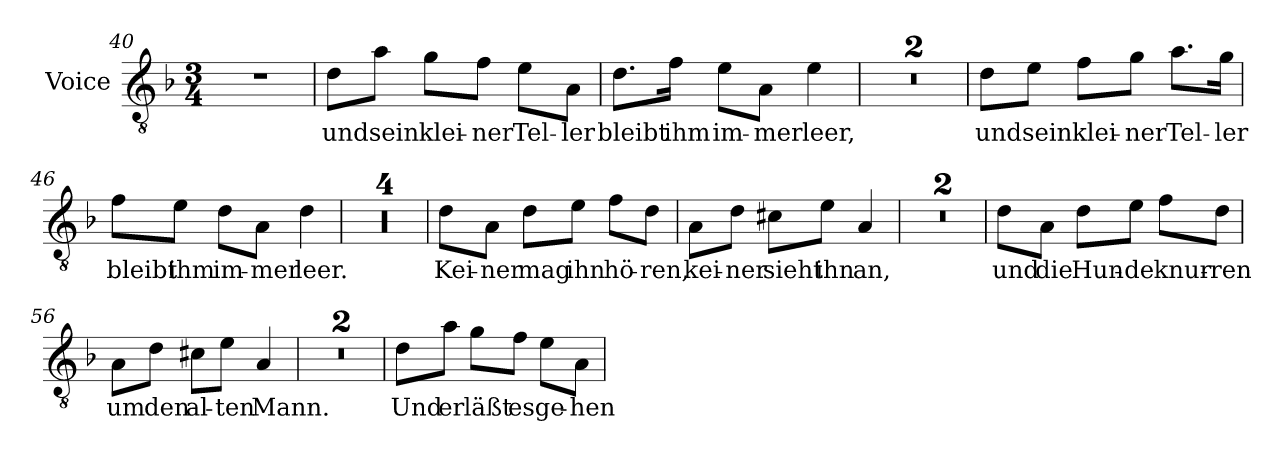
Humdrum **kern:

**kern	**text
*part1	*part1
*staff1	*staff1
*I"Voice	*
*clefGv2	*
*ITrd7c12	*
*k[b-]	*
*F:	*
*M3/4	*
=40	=40
!LO:N:vis=1	!
2.r	.
=41	=41
!	!LO:LY:b:color=#000000
8Di\L	und
!	!LO:LY:b:color=#000000
8Ai\J	sein
!	!LO:LY:b:color=#000000
8Gi\L	klei-
!	!LO:LY:b:color=#000000
8Fi\J	-ner
!	!LO:LY:b:color=#000000
8Ei\L	Tel-
!	!LO:LY:b:color=#000000
8AAi\J	-ler
!!LO:LB:g=z
=42	=42
!	!LO:LY:b:color=#000000
8.Di\L	bleibt
!	!LO:LY:b:color=#000000
16Fi\Jk	ihm
!	!LO:LY:b:color=#000000
8Ei\L	im-
!	!LO:LY:b:color=#000000
8AAi\J	-mer
!	!LO:LY:b:color=#000000
4Ei\	leer,
=43	=43
!LO:N:vis=1	!
2.r	.
=44	=44
!LO:N:vis=1	!
2.r	.
=45	=45
!	!LO:LY:b:color=#000000
8Di\L	und
!	!LO:LY:b:color=#000000
8Ei\J	sein
!	!LO:LY:b:color=#000000
8Fi\L	klei-
!	!LO:LY:b:color=#000000
8Gi\J	-ner
!	!LO:LY:b:color=#000000
8.Ai\L	Tel-
!	!LO:LY:b:color=#000000
16Gi\Jk	-ler
=46	=46
!	!LO:LY:b:color=#000000
8Fi\L	bleibt
!	!LO:LY:b:color=#000000
8Ei\J	ihm
!	!LO:LY:b:color=#000000
8Di\L	im-
!	!LO:LY:b:color=#000000
8AAi\J	-mer
!	!LO:LY:b:color=#000000
4Di\	leer.
=47	=47
!LO:N:vis=1	!
2.r	.
=48	=48
!LO:N:vis=1	!
2.r	.
=49	=49
!LO:N:vis=1	!
2.r	.
!!LO:LB:g=z
=50	=50
!LO:N:vis=1	!
2.r	.
=51	=51
!	!LO:LY:b:color=#000000
8Di\L	Kei-
!	!LO:LY:b:color=#000000
8AAi\J	-ner
!	!LO:LY:b:color=#000000
8Di\L	mag
!	!LO:LY:b:color=#000000
8Ei\J	ihn
!	!LO:LY:b:color=#000000
8Fi\L	hö-
!	!LO:LY:b:color=#000000
8Di\J	-ren,
=52	=52
!	!LO:LY:b:color=#000000
8AAi\L	kei-
!	!LO:LY:b:color=#000000
8Di\J	-ner
!	!LO:LY:b:color=#000000
8C#Xi\L	sieht
!	!LO:LY:b:color=#000000
8Ei\J	ihn
!	!LO:LY:b:color=#000000
4AAi/	an,
=53	=53
!LO:N:vis=1	!
2.r	.
=54	=54
!LO:N:vis=1	!
2.r	.
=55	=55
!	!LO:LY:b:color=#000000
8Di\L	und
!	!LO:LY:b:color=#000000
8AAi\J	die
!	!LO:LY:b:color=#000000
8Di\L	Hun-
!	!LO:LY:b:color=#000000
8Ei\J	-de
!	!LO:LY:b:color=#000000
8Fi\L	knur-
!	!LO:LY:b:color=#000000
8Di\J	-ren
!!LO:LB:g=z
=56	=56
!	!LO:LY:b:color=#000000
8AAi\L	um
!	!LO:LY:b:color=#000000
8Di\J	den
!	!LO:LY:b:color=#000000
8C#Xi\L	al-
!	!LO:LY:b:color=#000000
8Ei\J	-ten
!	!LO:LY:b:color=#000000
4AAi/	Mann.
=57	=57
!LO:N:vis=1	!
2.r	.
=58	=58
!LO:N:vis=1	!
2.r	.
=59	=59
!	!LO:LY:b:color=#000000
8Di\L	Und
!	!LO:LY:b:color=#000000
8Ai\J	er
!	!LO:LY:b:color=#000000
8Gi\L	läßt
!	!LO:LY:b:color=#000000
8Fi\J	es
!	!LO:LY:b:color=#000000
8Ei\L	ge-
!	!LO:LY:b:color=#000000
8AAi\J	-hen
=	=
*-	*-
